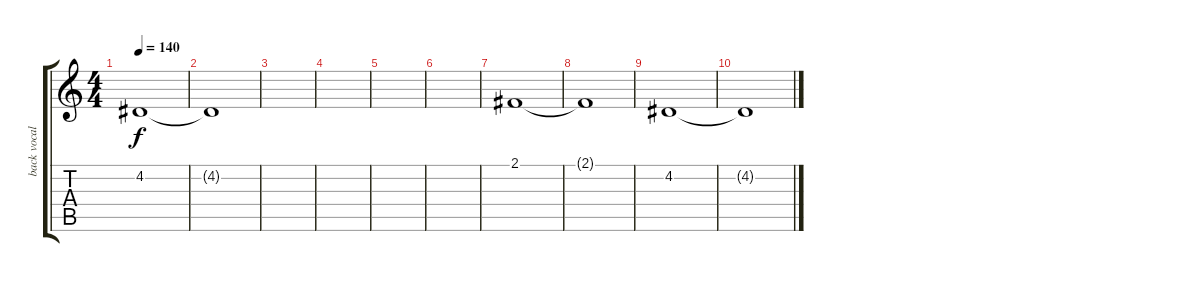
\track ("back vocals" "back vocal") {instrument pad4choir}
\staff {score tabs}
\tuning (E4 B3 G3 D3 A2 E2) {hide}
\ts (4 4)
\tempo 140
\clef g2
\ks c
4.2.1{dy f} |
4.2{t}.1 |
|
|
|
|
2.1.1 |
2.1{t}.1 |
4.2.1 |
4.2{t}.1
